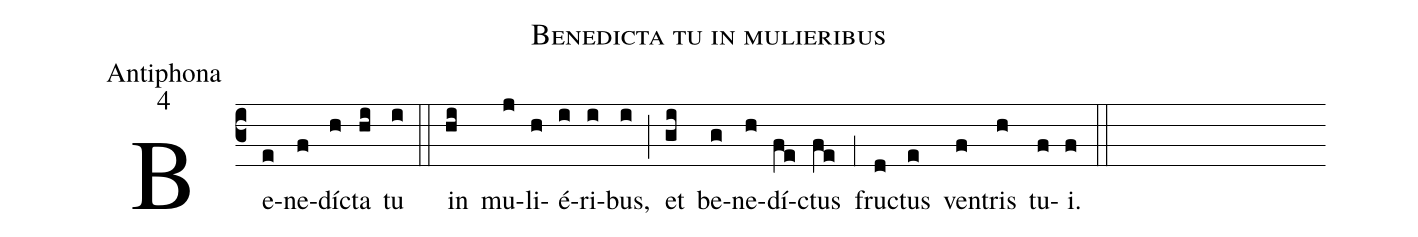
name:Benedicta tu in mulieribus;
office-part:Antiphona;
mode:4;
%%
(c3) Be(e)ne(f)dí(h)cta(hi) tu(i) (::) in(hi) mu(j)li(h)é(i)ri(i)bus,(i) (;) et(gi) be(g)ne(h)dí(fe)ctus(fe) (;1) fru(d)ctus(e) ven(f)tris(h) tu(f)i.(f) (::)
